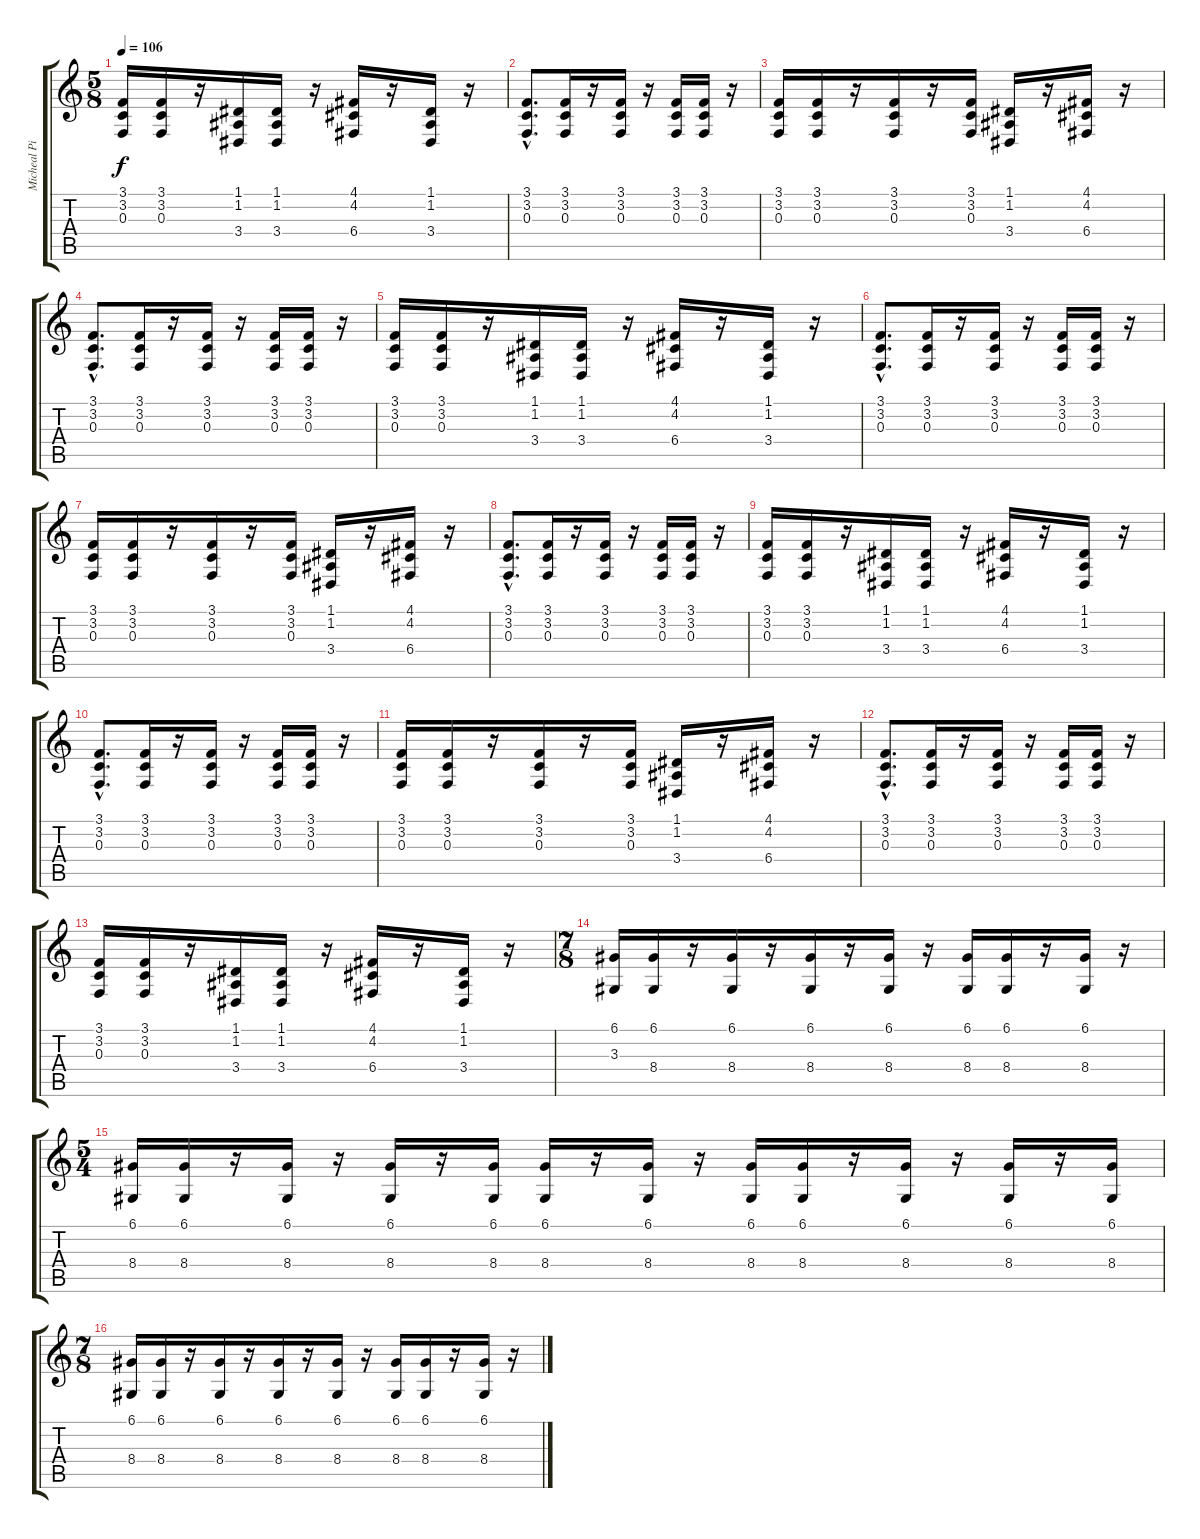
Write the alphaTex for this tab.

\track ("Micheal Pinella" "Micheal Pi") {instrument drawbarorgan}
\staff {score tabs}
\tuning (D4 A3 F3 C3 G2 D2) {hide}
\ts (5 8)
\tempo 106
\clef g2
\ks c
(3.1 3.2 0.3).16{dy f} (3.1 3.2 0.3).16 r.16 (1.1 1.2 3.4).16 (1.1 1.2 3.4).16 r.16 (4.1 4.2 6.4).16 r.16 (1.1 1.2 3.4).16 r.16 |
(3.1{hac} 3.2{hac} 0.3{hac}).8{d} (3.1 3.2 0.3).16 r.16 (3.1 3.2 0.3).16 r.16 (3.1 3.2 0.3).16 (3.1 3.2 0.3).16 r.16 |
(3.1 3.2 0.3).16 (3.1 3.2 0.3).16 r.16 (3.1 3.2 0.3).16 r.16 (3.1 3.2 0.3).16 (1.1 1.2 3.4).16 r.16 (4.1 4.2 6.4).16 r.16 |
(3.1{hac} 3.2{hac} 0.3{hac}).8{d} (3.1 3.2 0.3).16 r.16 (3.1 3.2 0.3).16 r.16 (3.1 3.2 0.3).16 (3.1 3.2 0.3).16 r.16 |
(3.1 3.2 0.3).16 (3.1 3.2 0.3).16 r.16 (1.1 1.2 3.4).16 (1.1 1.2 3.4).16 r.16 (4.1 4.2 6.4).16 r.16 (1.1 1.2 3.4).16 r.16 |
(3.1{hac} 3.2{hac} 0.3{hac}).8{d} (3.1 3.2 0.3).16 r.16 (3.1 3.2 0.3).16 r.16 (3.1 3.2 0.3).16 (3.1 3.2 0.3).16 r.16 |
(3.1 3.2 0.3).16 (3.1 3.2 0.3).16 r.16 (3.1 3.2 0.3).16 r.16 (3.1 3.2 0.3).16 (1.1 1.2 3.4).16 r.16 (4.1 4.2 6.4).16 r.16 |
(3.1{hac} 3.2{hac} 0.3{hac}).8{d} (3.1 3.2 0.3).16 r.16 (3.1 3.2 0.3).16 r.16 (3.1 3.2 0.3).16 (3.1 3.2 0.3).16 r.16 |
(3.1 3.2 0.3).16 (3.1 3.2 0.3).16 r.16 (1.1 1.2 3.4).16 (1.1 1.2 3.4).16 r.16 (4.1 4.2 6.4).16 r.16 (1.1 1.2 3.4).16 r.16 |
(3.1{hac} 3.2{hac} 0.3{hac}).8{d} (3.1 3.2 0.3).16 r.16 (3.1 3.2 0.3).16 r.16 (3.1 3.2 0.3).16 (3.1 3.2 0.3).16 r.16 |
(3.1 3.2 0.3).16 (3.1 3.2 0.3).16 r.16 (3.1 3.2 0.3).16 r.16 (3.1 3.2 0.3).16 (1.1 1.2 3.4).16 r.16 (4.1 4.2 6.4).16 r.16 |
(3.1{hac} 3.2{hac} 0.3{hac}).8{d} (3.1 3.2 0.3).16 r.16 (3.1 3.2 0.3).16 r.16 (3.1 3.2 0.3).16 (3.1 3.2 0.3).16 r.16 |
(3.1 3.2 0.3).16 (3.1 3.2 0.3).16 r.16 (1.1 1.2 3.4).16 (1.1 1.2 3.4).16 r.16 (4.1 4.2 6.4).16 r.16 (1.1 1.2 3.4).16 r.16 |
\ts (7 8)
(6.1 3.3).16 (6.1 8.4).16 r.16 (6.1 8.4).16 r.16 (6.1 8.4).16 r.16 (6.1 8.4).16 r.16 (6.1 8.4).16 (6.1 8.4).16 r.16 (6.1 8.4).16 r.16 |
\ts (5 4)
(6.1 8.4).16 (6.1 8.4).16 r.16 (6.1 8.4).16 r.16 (6.1 8.4).16 r.16 (6.1 8.4).16 (6.1 8.4).16 r.16 (6.1 8.4).16 r.16 (6.1 8.4).16 (6.1 8.4).16 r.16 (6.1 8.4).16 r.16 (6.1 8.4).16 r.16 (6.1 8.4).16 |
\ts (7 8)
(6.1 8.4).16 (6.1 8.4).16 r.16 (6.1 8.4).16 r.16 (6.1 8.4).16 r.16 (6.1 8.4).16 r.16 (6.1 8.4).16 (6.1 8.4).16 r.16 (6.1 8.4).16 r.16
